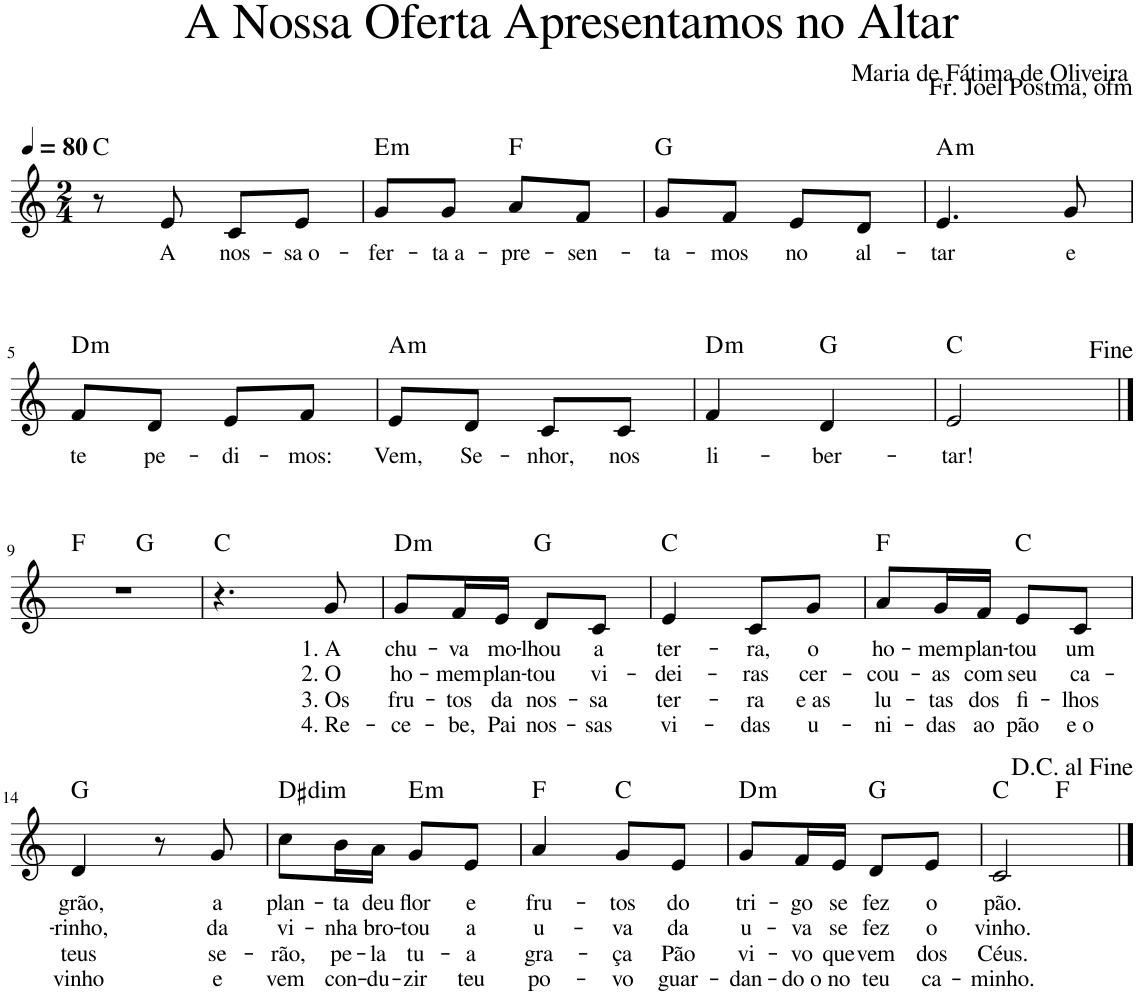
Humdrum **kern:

**kern	**text	**text	**text	**text	**harte
*part1	*part1	*part1	*part1	*part1	*part1
*staff1	*staff1	*staff1	*staff1	*staff1	*
*I"Voz	*	*	*	*	*
*I'Vo.	*	*	*	*	*
*clefG2	*	*	*	*	*
*k[]	*	*	*	*	*
*M2/4	*	*	*	*	*
*MM80	*	*	*	*	*
=1	=1	=1	=1	=1	=1
8r	.	.	.	.	C:maj
!	!LO:LY:b	!	!	!	!
8e/	A	.	.	.	.
!	!LO:LY:b	!	!	!	!
8c/L	nos-	.	.	.	.
!	!LO:LY:b	!	!	!	!
8e/J	-sa o-	.	.	.	.
=2	=2	=2	=2	=2	=2
!	!LO:LY:b	!	!	!	!LO:H:kt=m
8g/L	-fer-	.	.	.	E:min
!	!LO:LY:b	!	!	!	!
8g/J	-ta a-	.	.	.	.
!	!LO:LY:b	!	!	!	!
8a/L	-pre-	.	.	.	F:maj
!	!LO:LY:b	!	!	!	!
8f/J	-sen-	.	.	.	.
=3	=3	=3	=3	=3	=3
!	!LO:LY:b	!	!	!	!
8g/L	-ta-	.	.	.	G:maj
!	!LO:LY:b	!	!	!	!
8f/J	-mos	.	.	.	.
!	!LO:LY:b	!	!	!	!
8e/L	no	.	.	.	.
!	!LO:LY:b	!	!	!	!
8d/J	al-	.	.	.	.
=4	=4	=4	=4	=4	=4
!	!LO:LY:b	!	!	!	!LO:H:kt=m
4.e/	-tar	.	.	.	A:min
!	!LO:LY:b	!	!	!	!
8g/	e	.	.	.	.
!!LO:LB:g=z
=5	=5	=5	=5	=5	=5
!	!LO:LY:b	!	!	!	!LO:H:kt=m
8f/L	te	.	.	.	D:min
!	!LO:LY:b	!	!	!	!
8d/J	pe-	.	.	.	.
!	!LO:LY:b	!	!	!	!
8e/L	-di-	.	.	.	.
!	!LO:LY:b	!	!	!	!
8f/J	-mos:	.	.	.	.
=6	=6	=6	=6	=6	=6
!	!LO:LY:b	!	!	!	!LO:H:kt=m
8e/L	Vem,	.	.	.	A:min
!	!LO:LY:b	!	!	!	!
8d/J	Se-	.	.	.	.
!	!LO:LY:b	!	!	!	!
8c/L	-nhor,	.	.	.	.
!	!LO:LY:b	!	!	!	!
8c/J	nos	.	.	.	.
=7	=7	=7	=7	=7	=7
!	!LO:LY:b	!	!	!	!LO:H:kt=m
4f/	li-	.	.	.	D:min
!	!LO:LY:b	!	!	!	!
4d/	-ber-	.	.	.	G:maj
=8	=8	=8	=8	=8	=8
!	!LO:LY:b	!	!	!	!
2e/	-tar!	.	.	.	C:maj
!!LO:LB:g=z
==9	==9	==9	==9	==9	==9
*^	*	*	*	*	*
2r	4ryy	.	.	.	.	F:maj
.	4ryy	.	.	.	.	G:maj
*v	*v	*	*	*	*	*
=10	=10	=10	=10	=10	=10
4.r	.	.	.	.	C:maj
!	!LO:LY:b	!LO:LY:b	!LO:LY:b	!LO:LY:b	!
8g/	1. A	2. O	3. Os	4. Re-	.
=11	=11	=11	=11	=11	=11
!	!LO:LY:b	!LO:LY:b	!LO:LY:b	!LO:LY:b	!LO:H:kt=m
8g/L	chu-	ho-	fru-	-ce-	D:min
!	!LO:LY:b	!LO:LY:b	!LO:LY:b	!LO:LY:b	!
16f/L	-va	-mem	-tos	-be,	.
!	!LO:LY:b	!LO:LY:b	!LO:LY:b	!LO:LY:b	!
16e/JJ	mo-	plan-	da	Pai	.
!	!LO:LY:b	!LO:LY:b	!LO:LY:b	!LO:LY:b	!
8d/L	-lhou	-tou	nos-	nos-	G:maj
!	!LO:LY:b	!LO:LY:b	!LO:LY:b	!LO:LY:b	!
8c/J	a	vi-	-sa	-sas	.
=12	=12	=12	=12	=12	=12
!	!LO:LY:b	!LO:LY:b	!LO:LY:b	!LO:LY:b	!
4e/	ter-	-dei-	ter-	vi-	C:maj
!	!LO:LY:b	!LO:LY:b	!LO:LY:b	!LO:LY:b	!
8c/L	-ra,	-ras	-ra	-das	.
!	!LO:LY:b	!LO:LY:b	!LO:LY:b	!LO:LY:b	!
8g/J	o	cer-	e as	u-	.
=13	=13	=13	=13	=13	=13
!	!LO:LY:b	!LO:LY:b	!LO:LY:b	!LO:LY:b	!
8a/L	ho-	-cou-	lu-	-ni-	F:maj
!	!LO:LY:b	!LO:LY:b	!LO:LY:b	!LO:LY:b	!
16g/L	-mem	-as	-tas	-das	.
!	!LO:LY:b	!LO:LY:b	!LO:LY:b	!LO:LY:b	!
16f/JJ	plan-	com	dos	ao	.
!	!LO:LY:b	!LO:LY:b	!LO:LY:b	!LO:LY:b	!
8e/L	-tou	seu	fi-	pão	C:maj
!	!LO:LY:b	!LO:LY:b	!LO:LY:b	!LO:LY:b	!
8c/J	um	ca-	-lhos	e o	.
!!LO:LB:g=z
=14	=14	=14	=14	=14	=14
!	!LO:LY:b	!LO:LY:b	!LO:LY:b	!LO:LY:b	!
4d/	grão,	-rinho,	teus	vinho	G:maj
8r	.	.	.	.	.
!	!LO:LY:b	!LO:LY:b	!LO:LY:b	!LO:LY:b	!
8g/	a	da	se-	e	.
=15	=15	=15	=15	=15	=15
!	!LO:LY:b	!LO:LY:b	!LO:LY:b	!LO:LY:b	!LO:H:kt=dim
8cc\L	plan-	vi-	-rão,	vem	D#:dim
!	!LO:LY:b	!LO:LY:b	!LO:LY:b	!LO:LY:b	!
16b\L	-ta	-nha	pe-	con-	.
!	!LO:LY:b	!LO:LY:b	!LO:LY:b	!LO:LY:b	!
16a\JJ	deu	bro-	-la	-du-	.
!	!LO:LY:b	!LO:LY:b	!LO:LY:b	!LO:LY:b	!LO:H:kt=m
8g/L	flor	-tou	tu-	-zir	E:min
!	!LO:LY:b	!LO:LY:b	!LO:LY:b	!LO:LY:b	!
8e/J	e	a	-a	teu	.
=16	=16	=16	=16	=16	=16
!	!LO:LY:b	!LO:LY:b	!LO:LY:b	!LO:LY:b	!
4a/	fru-	u-	gra-	po-	F:maj
!	!LO:LY:b	!LO:LY:b	!LO:LY:b	!LO:LY:b	!
8g/L	-tos	-va	-ça	-vo	C:maj
!	!LO:LY:b	!LO:LY:b	!LO:LY:b	!LO:LY:b	!
8e/J	do	da	Pão	guar-	.
=17	=17	=17	=17	=17	=17
!	!LO:LY:b	!LO:LY:b	!LO:LY:b	!LO:LY:b	!LO:H:kt=m
8g/L	tri-	u-	vi-	-dan-	D:min
!	!LO:LY:b	!LO:LY:b	!LO:LY:b	!LO:LY:b	!
16f/L	-go	-va	-vo	-do o	.
!	!LO:LY:b	!LO:LY:b	!LO:LY:b	!LO:LY:b	!
16e/JJ	se	se	que	no	.
!	!LO:LY:b	!LO:LY:b	!LO:LY:b	!LO:LY:b	!
8d/L	fez	fez	vem	teu	G:maj
!	!LO:LY:b	!LO:LY:b	!LO:LY:b	!LO:LY:b	!
8e/J	o	o	dos	ca-	.
=18	=18	=18	=18	=18	=18
!	!LO:LY:b	!LO:LY:b	!LO:LY:b	!LO:LY:b	!
*^	*	*	*	*	*
2c/	4ryy	pão.	vinho.	Céus.	-minho.	C:maj
.	4ryy	.	.	.	.	F:maj
*v	*v	*	*	*	*	*
==	==	==	==	==	==
*-	*-	*-	*-	*-	*-
